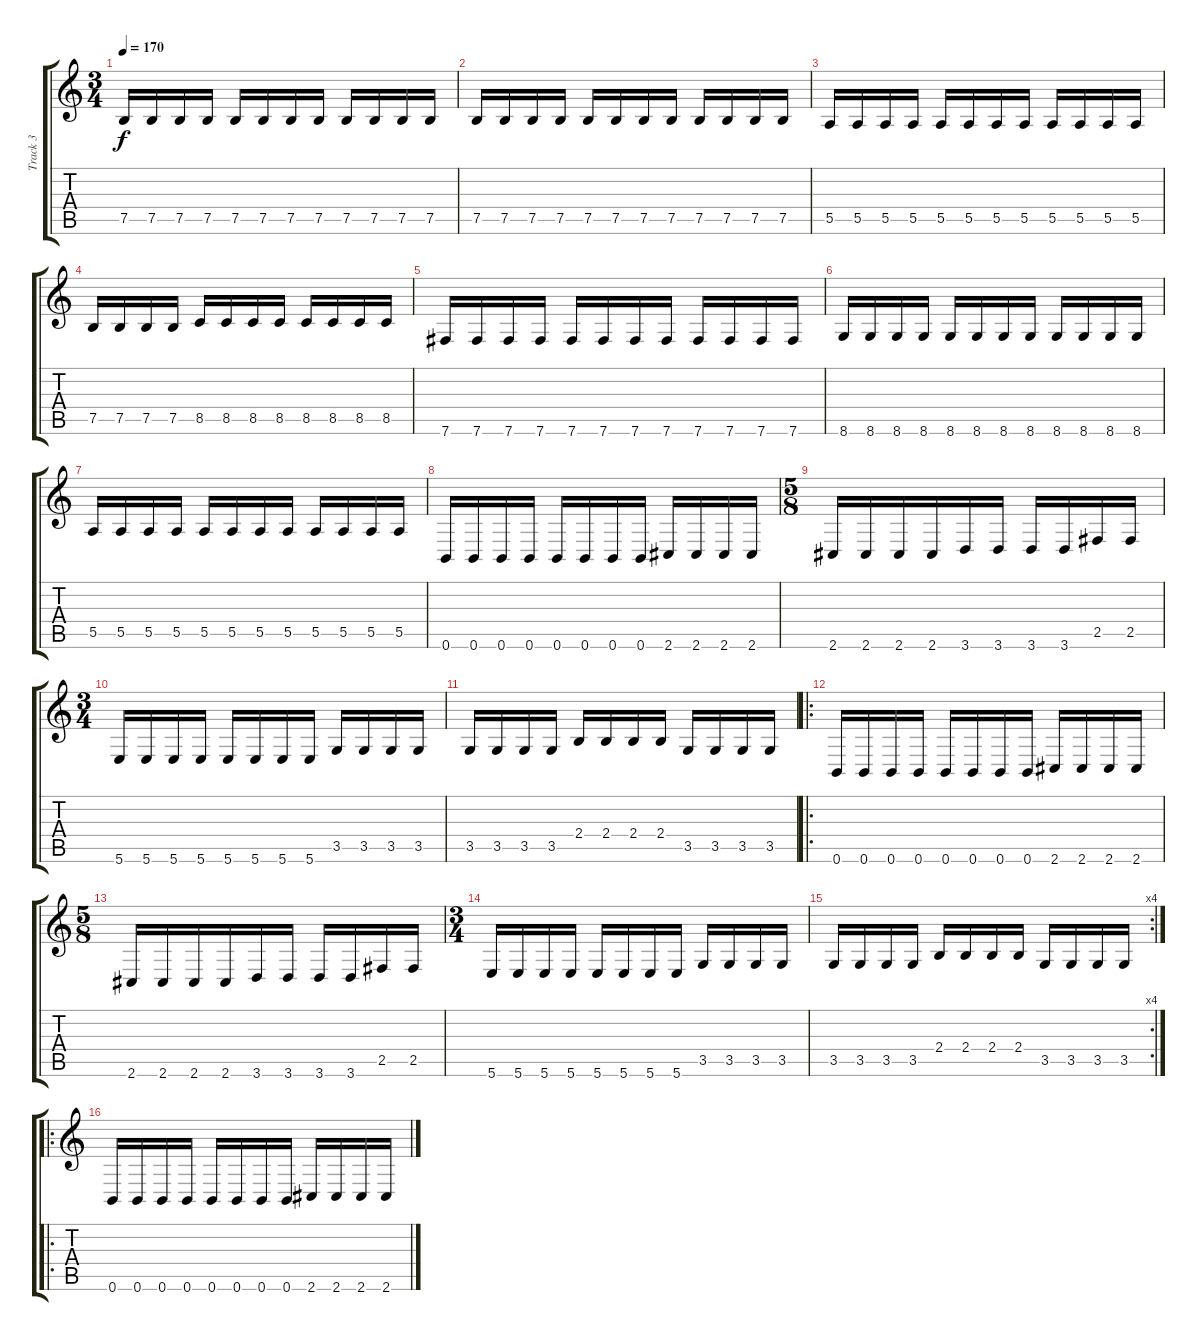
\track ("Track 3" "Track 3") {instrument overdrivenguitar}
\staff {score tabs}
\tuning (B3 Gb3 D3 A2 E2 B1) {hide}
\ts (3 4)
\tempo 170
\clef g2
\ks c
7.5.16{dy f} 7.5.16 7.5.16 7.5.16 7.5.16 7.5.16 7.5.16 7.5.16 7.5.16 7.5.16 7.5.16 7.5.16 |
7.5.16 7.5.16 7.5.16 7.5.16 7.5.16 7.5.16 7.5.16 7.5.16 7.5.16 7.5.16 7.5.16 7.5.16 |
5.5.16 5.5.16 5.5.16 5.5.16 5.5.16 5.5.16 5.5.16 5.5.16 5.5.16 5.5.16 5.5.16 5.5.16 |
7.5.16 7.5.16 7.5.16 7.5.16 8.5.16 8.5.16 8.5.16 8.5.16 8.5.16 8.5.16 8.5.16 8.5.16 |
7.6.16 7.6.16 7.6.16 7.6.16 7.6.16 7.6.16 7.6.16 7.6.16 7.6.16 7.6.16 7.6.16 7.6.16 |
8.6.16 8.6.16 8.6.16 8.6.16 8.6.16 8.6.16 8.6.16 8.6.16 8.6.16 8.6.16 8.6.16 8.6.16 |
5.5.16 5.5.16 5.5.16 5.5.16 5.5.16 5.5.16 5.5.16 5.5.16 5.5.16 5.5.16 5.5.16 5.5.16 |
0.6.16 0.6.16 0.6.16 0.6.16 0.6.16 0.6.16 0.6.16 0.6.16 2.6.16 2.6.16 2.6.16 2.6.16 |
\ts (5 8)
2.6.16 2.6.16 2.6.16 2.6.16 3.6.16 3.6.16 3.6.16 3.6.16 2.5.16 2.5.16 |
\ts (3 4)
5.6.16 5.6.16 5.6.16 5.6.16 5.6.16 5.6.16 5.6.16 5.6.16 3.5.16 3.5.16 3.5.16 3.5.16 |
3.5.16 3.5.16 3.5.16 3.5.16 2.4.16 2.4.16 2.4.16 2.4.16 3.5.16 3.5.16 3.5.16 3.5.16 |
\ro
0.6.16 0.6.16 0.6.16 0.6.16 0.6.16 0.6.16 0.6.16 0.6.16 2.6.16 2.6.16 2.6.16 2.6.16 |
\ts (5 8)
2.6.16 2.6.16 2.6.16 2.6.16 3.6.16 3.6.16 3.6.16 3.6.16 2.5.16 2.5.16 |
\ts (3 4)
5.6.16 5.6.16 5.6.16 5.6.16 5.6.16 5.6.16 5.6.16 5.6.16 3.5.16 3.5.16 3.5.16 3.5.16 |
\rc 4
3.5.16 3.5.16 3.5.16 3.5.16 2.4.16 2.4.16 2.4.16 2.4.16 3.5.16 3.5.16 3.5.16 3.5.16 |
\ro
0.6.16 0.6.16 0.6.16 0.6.16 0.6.16 0.6.16 0.6.16 0.6.16 2.6.16 2.6.16 2.6.16 2.6.16
